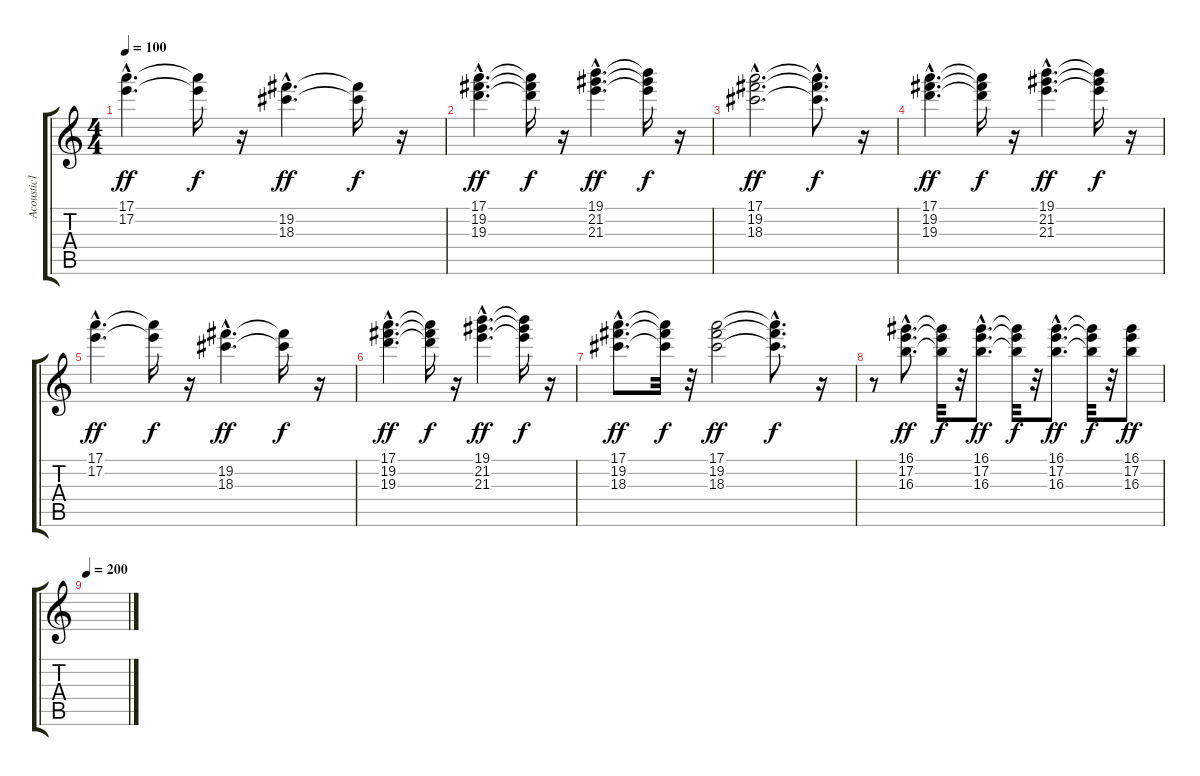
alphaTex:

\track ("Acoustic1" "Acoustic1") {instrument acousticguitarsteel}
\staff {score tabs}
\tuning (E4 B3 G3 D3 A2 E2) {hide}
\ts (4 4)
\tempo 100
\clef g2
\ks c
(17.1{hac} 17.2{hac}).4{d dy ff} (17.1{t} 17.2{t}).16{dy f} r.16 (19.2{hac} 18.3{hac}).4{d dy ff} (19.2{t} 18.3{t}).16{dy f} r.16 |
(17.1{hac} 19.2{hac} 19.3{hac}).4{d dy ff} (17.1{t} 19.2{t} 19.3{t}).16{dy f} r.16 (19.1{hac} 21.2{hac} 21.3{hac}).4{d dy ff} (19.1{t} 21.2{t} 21.3{t}).16{dy f} r.16 |
(17.1{hac} 19.2{hac} 18.3{hac}).2{d dy ff} (17.1{hac t} 19.2{hac t} 18.3{hac t}).8{d dy f} r.16 |
(17.1{hac} 19.2{hac} 19.3{hac}).4{d dy ff} (17.1{t} 19.2{t} 19.3{t}).16{dy f} r.16 (19.1{hac} 21.2{hac} 21.3{hac}).4{d dy ff} (19.1{t} 21.2{t} 21.3{t}).16{dy f} r.16 |
(17.1{hac} 17.2{hac}).4{d dy ff} (17.1{t} 17.2{t}).16{dy f} r.16 (19.2{hac} 18.3{hac}).4{d dy ff} (19.2{t} 18.3{t}).16{dy f} r.16 |
(17.1{hac} 19.2{hac} 19.3{hac}).4{d dy ff} (17.1{t} 19.2{t} 19.3{t}).16{dy f} r.16 (19.1{hac} 21.2{hac} 21.3{hac}).4{d dy ff} (19.1{t} 21.2{t} 21.3{t}).16{dy f} r.16 |
(17.1{hac} 19.2{hac} 18.3{hac}).8{d dy ff} (17.1{t} 19.2{t} 18.3{t}).32{dy f} r.32 (17.1 19.2 18.3).2{dy ff} (17.1{hac t} 19.2{hac t} 18.3{hac t}).8{d dy f} r.16 |
r.8 (16.1{hac} 17.2{hac} 16.3{hac}).8{d dy ff} (16.1{t} 17.2{t} 16.3{t}).32{dy f} r.32 (16.1{hac} 17.2{hac} 16.3{hac}).8{d dy ff} (16.1{t} 17.2{t} 16.3{t}).32{dy f} r.32 (16.1{hac} 17.2{hac} 16.3{hac}).8{d dy ff} (16.1{t} 17.2{t} 16.3{t}).32{dy f} r.32 (16.1 17.2 16.3).8{dy ff} |
\tempo 200
